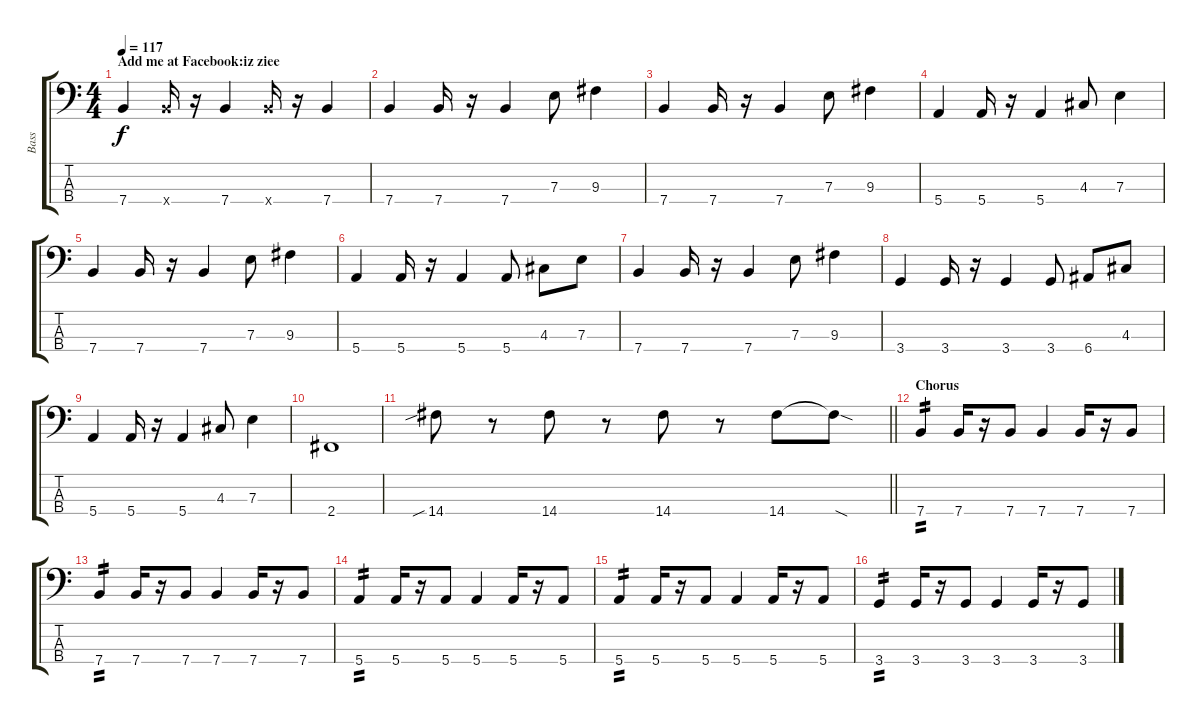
\track ("Bass" "Bass") {instrument electricbassfinger}
\staff {score tabs}
\tuning (G2 D2 A1 E1) {hide}
\ts (4 4)
\section ("" "Add me at Facebook:iz ziee ")
\tempo 117
\clef f4
\ks c
7.4.4{dy f} 7.4{x}.16 r.16 7.4.4 7.4{x}.16 r.16 7.4.4 |
7.4.4 7.4.16 r.16 7.4.4 7.3.8 9.3.4 |
7.4.4 7.4.16 r.16 7.4.4 7.3.8 9.3.4 |
5.4.4 5.4.16 r.16 5.4.4 4.3.8 7.3.4 |
7.4.4 7.4.16 r.16 7.4.4 7.3.8 9.3.4 |
5.4.4 5.4.16 r.16 5.4.4 5.4.8 4.3.8 7.3.8 |
7.4.4 7.4.16 r.16 7.4.4 7.3.8 9.3.4 |
3.4.4 3.4.16 r.16 3.4.4 3.4.8 6.4.8 4.3.8 |
5.4.4 5.4.16 r.16 5.4.4 4.3.8 7.3.4 |
2.4.1 |
\barLineRight lightlight
14.4{sib}.8 r.8 14.4.8 r.8 14.4.8 r.8 14.4.8 14.4{sod t}.8 |
\section ("" "Chorus")
7.4.4{tp 2} 7.4.16 r.16 7.4.8 7.4.4 7.4.16 r.16 7.4.8 |
7.4.4{tp 2} 7.4.16 r.16 7.4.8 7.4.4 7.4.16 r.16 7.4.8 |
5.4.4{tp 2} 5.4.16 r.16 5.4.8 5.4.4 5.4.16 r.16 5.4.8 |
5.4.4{tp 2} 5.4.16 r.16 5.4.8 5.4.4 5.4.16 r.16 5.4.8 |
3.4.4{tp 2} 3.4.16 r.16 3.4.8 3.4.4 3.4.16 r.16 3.4.8
